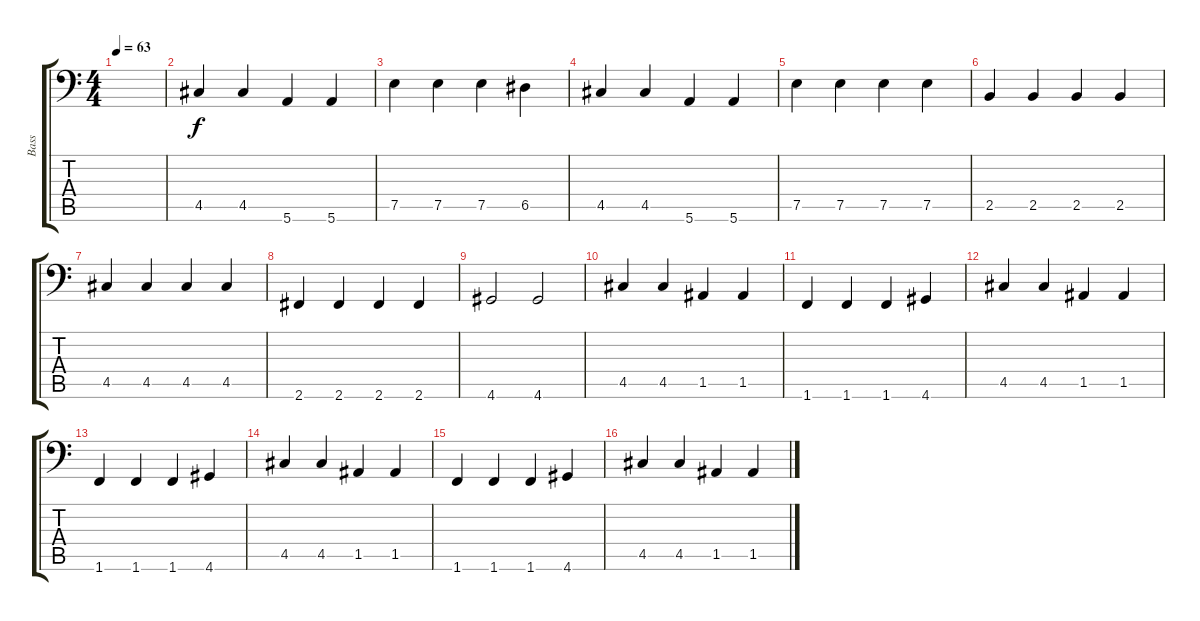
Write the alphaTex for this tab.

\track ("Bass" "Bass") {instrument electricbasspick}
\staff {score tabs}
\tuning (E3 B2 G2 D2 A1 E1) {hide}
\ts (4 4)
\tempo 63
\clef f4
\ks c
|
4.5.4 4.5.4 5.6.4 5.6.4 |
7.5.4 7.5.4 7.5.4 6.5.4 |
4.5.4 4.5.4 5.6.4 5.6.4 |
7.5.4 7.5.4 7.5.4 7.5.4 |
2.5.4 2.5.4 2.5.4 2.5.4 |
4.5.4 4.5.4 4.5.4 4.5.4 |
2.6.4 2.6.4 2.6.4 2.6.4 |
4.6.2 4.6.2 |
4.5.4 4.5.4 1.5.4 1.5.4 |
1.6.4 1.6.4 1.6.4 4.6.4 |
4.5.4 4.5.4 1.5.4 1.5.4 |
1.6.4 1.6.4 1.6.4 4.6.4 |
4.5.4 4.5.4 1.5.4 1.5.4 |
1.6.4 1.6.4 1.6.4 4.6.4 |
4.5.4 4.5.4 1.5.4 1.5.4
